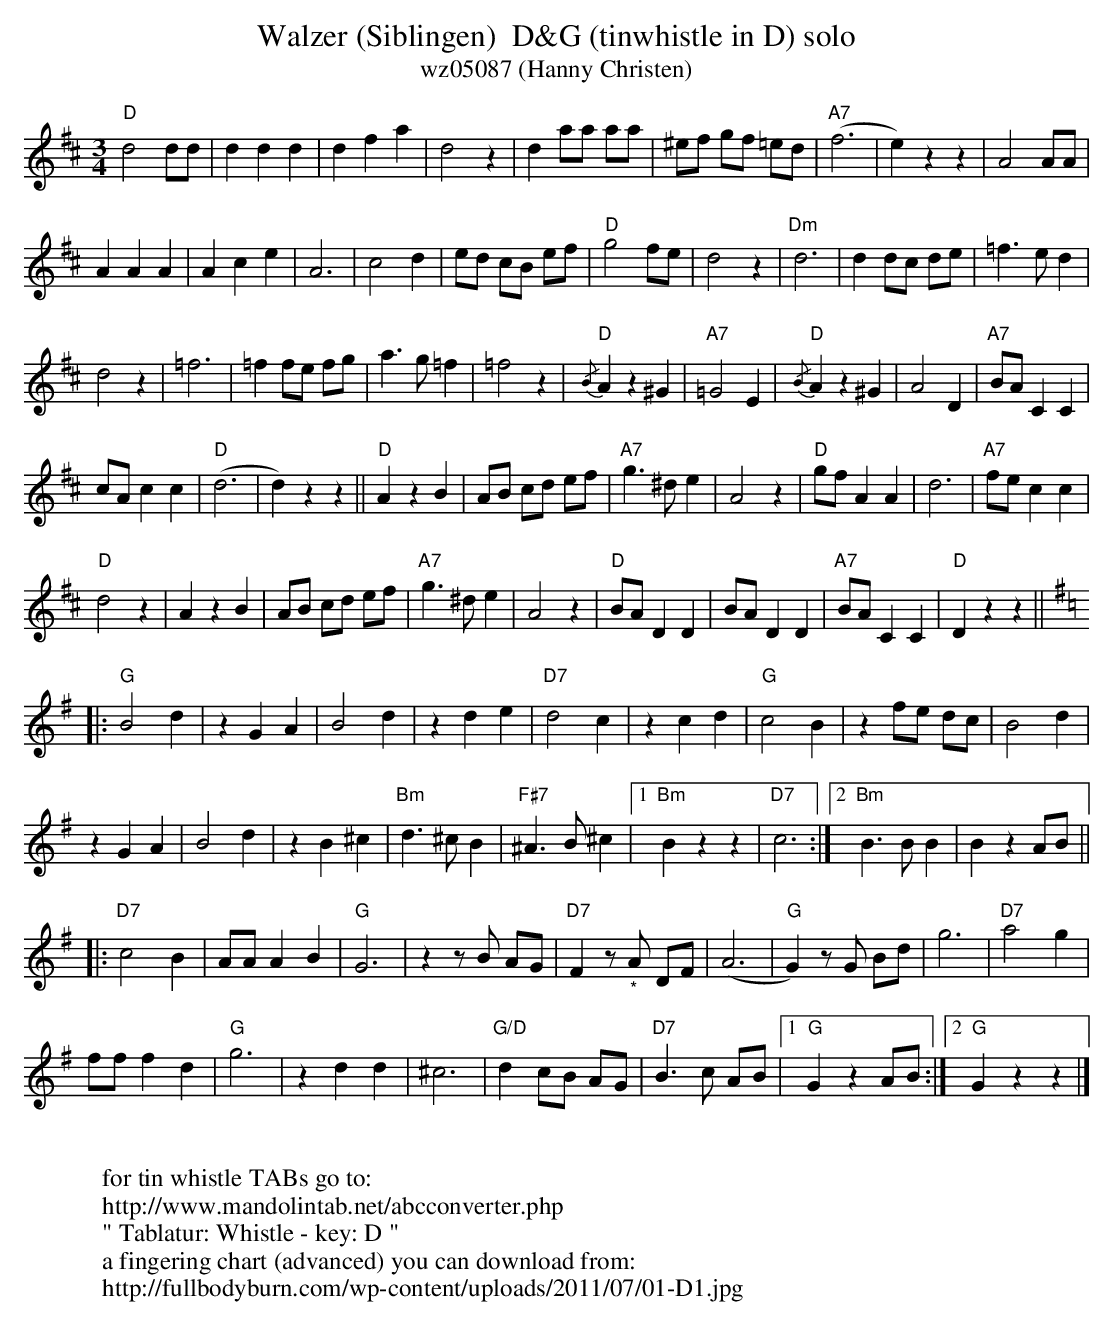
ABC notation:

X:1
T:Walzer (Siblingen)  D&G (tinwhistle in D) solo
T:wz05087 (Hanny Christen)
M:3/4
L:1/4
K:D transpose=12
"D"d2d/2d/2 | ddd | dfa | d2z | d a/2a/2 a/2a/2 | ^e/2f/2 g/2f/2 =e/2d/2 | "A7"(f3 | e)zz | A2A/2A/2 |
AAA | Ace | A3 | c2d | e/2d/2 c/2B/2 e/2f/2 | "D"g2f/2e/2 | d2z| "Dm"d3 | dd/2c/2 d/2e/2 | =f>ed |
d2z | =f3 | =ff/2e/2 f/2g/2 | a>g =f | =f2z | "D"{/B}Az^G | "A7"=G2E | "D"{/B}Az^G | A2D | "A7"B/2A/2CC |
c/2A/2cc | "D"(d3 | d)zz || "D"AzB | A/2B/2 c/2d/2 e/2f/2 | "A7"g>^de | A2z | "D"g/2f/2AA | d3 | "A7"f/2e/2cc |
"D"d2z | AzB | A/2B/2 c/2d/2 e/2f/2 | "A7"g>^de | A2z | "D"B/2A/2DD | B/2A/2DD | "A7"B/2A/2CC | "D"Dzz || [K:G]
|: "G"B2d | zGA | B2d | zde | "D7"d2c | zcd | "G"c2B | zf/2e/2 d/2c/2 | B2d |
zGA | B2d | zB^c | "Bm"d>^cB | "F#7"^A>B^c |1 "Bm"Bzz | "D7"c3 :|2 "Bm"B>BB | BzA/2B/2 ||
|: "D7"c2B | A/2A/2AB | "G"G3 | zz/2B/2 A/2G/2 | "D7"Fz/2"_*"A/2 D/2F/2 | (A3 | "G"G)z/2G/2 B/2d/2 | g3 | "D7"a2g |
f/2f/2 fd | "G"g3 | zdd | ^c3 | "G/D"dc/2B/2 A/2G/2 | "D7"B>c A/2B/2 |1 "G"GzA/2B/2 :|2 "G"Gzz |]
W:
W:for tin whistle TABs go to:
W:http://www.mandolintab.net/abcconverter.php
W:" Tablatur: Whistle - key: D "
W:a fingering chart (advanced) you can download from:
W:http://fullbodyburn.com/wp-content/uploads/2011/07/01-D1.jpg
